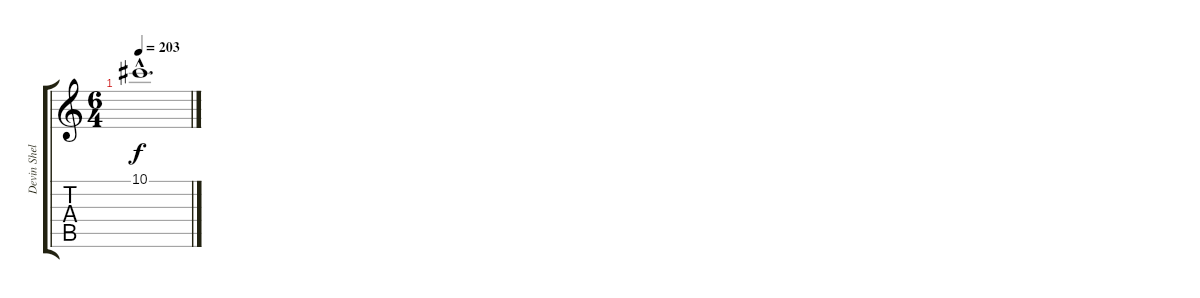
\track ("Devin Shelton (Guitar)" "Devin Shel") {instrument overdrivenguitar}
\staff {score tabs}
\tuning (Eb4 Bb3 Gb3 Db3 Ab2 Db2) {hide}
\ts (6 4)
\tempo 203
\clef g2
\ks c
10.1{hac t}.1{d dy f}
